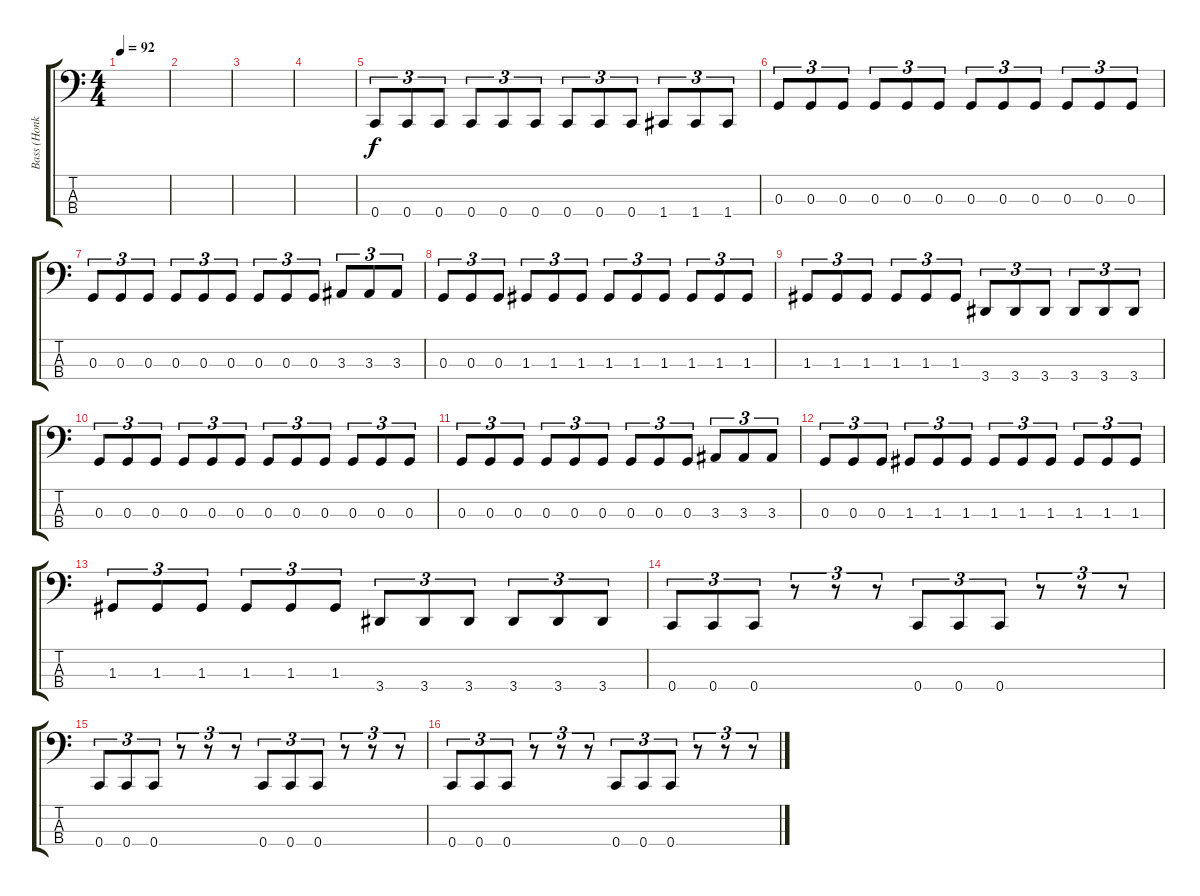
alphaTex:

\track ("Bass (Honkonen)" "Bass (Honk") {instrument electricbasspick}
\staff {score tabs}
\tuning (F2 C2 G1 C1) {hide}
\ts (4 4)
\tempo 92
\clef f4
\ks c
|
|
|
|
0.4.8{tu (3 2) dy f} 0.4.8{tu (3 2)} 0.4.8{tu (3 2)} 0.4.8{tu (3 2)} 0.4.8{tu (3 2)} 0.4.8{tu (3 2)} 0.4.8{tu (3 2)} 0.4.8{tu (3 2)} 0.4.8{tu (3 2)} 1.4.8{tu (3 2)} 1.4.8{tu (3 2)} 1.4.8{tu (3 2)} |
0.3.8{tu (3 2)} 0.3.8{tu (3 2)} 0.3.8{tu (3 2)} 0.3.8{tu (3 2)} 0.3.8{tu (3 2)} 0.3.8{tu (3 2)} 0.3.8{tu (3 2)} 0.3.8{tu (3 2)} 0.3.8{tu (3 2)} 0.3.8{tu (3 2)} 0.3.8{tu (3 2)} 0.3.8{tu (3 2)} |
0.3.8{tu (3 2)} 0.3.8{tu (3 2)} 0.3.8{tu (3 2)} 0.3.8{tu (3 2)} 0.3.8{tu (3 2)} 0.3.8{tu (3 2)} 0.3.8{tu (3 2)} 0.3.8{tu (3 2)} 0.3.8{tu (3 2)} 3.3.8{tu (3 2)} 3.3.8{tu (3 2)} 3.3.8{tu (3 2)} |
0.3.8{tu (3 2)} 0.3.8{tu (3 2)} 0.3.8{tu (3 2)} 1.3.8{tu (3 2)} 1.3.8{tu (3 2)} 1.3.8{tu (3 2)} 1.3.8{tu (3 2)} 1.3.8{tu (3 2)} 1.3.8{tu (3 2)} 1.3.8{tu (3 2)} 1.3.8{tu (3 2)} 1.3.8{tu (3 2)} |
1.3.8{tu (3 2)} 1.3.8{tu (3 2)} 1.3.8{tu (3 2)} 1.3.8{tu (3 2)} 1.3.8{tu (3 2)} 1.3.8{tu (3 2)} 3.4.8{tu (3 2)} 3.4.8{tu (3 2)} 3.4.8{tu (3 2)} 3.4.8{tu (3 2)} 3.4.8{tu (3 2)} 3.4.8{tu (3 2)} |
0.3.8{tu (3 2)} 0.3.8{tu (3 2)} 0.3.8{tu (3 2)} 0.3.8{tu (3 2)} 0.3.8{tu (3 2)} 0.3.8{tu (3 2)} 0.3.8{tu (3 2)} 0.3.8{tu (3 2)} 0.3.8{tu (3 2)} 0.3.8{tu (3 2)} 0.3.8{tu (3 2)} 0.3.8{tu (3 2)} |
0.3.8{tu (3 2)} 0.3.8{tu (3 2)} 0.3.8{tu (3 2)} 0.3.8{tu (3 2)} 0.3.8{tu (3 2)} 0.3.8{tu (3 2)} 0.3.8{tu (3 2)} 0.3.8{tu (3 2)} 0.3.8{tu (3 2)} 3.3.8{tu (3 2)} 3.3.8{tu (3 2)} 3.3.8{tu (3 2)} |
0.3.8{tu (3 2)} 0.3.8{tu (3 2)} 0.3.8{tu (3 2)} 1.3.8{tu (3 2)} 1.3.8{tu (3 2)} 1.3.8{tu (3 2)} 1.3.8{tu (3 2)} 1.3.8{tu (3 2)} 1.3.8{tu (3 2)} 1.3.8{tu (3 2)} 1.3.8{tu (3 2)} 1.3.8{tu (3 2)} |
1.3.8{tu (3 2)} 1.3.8{tu (3 2)} 1.3.8{tu (3 2)} 1.3.8{tu (3 2)} 1.3.8{tu (3 2)} 1.3.8{tu (3 2)} 3.4.8{tu (3 2)} 3.4.8{tu (3 2)} 3.4.8{tu (3 2)} 3.4.8{tu (3 2)} 3.4.8{tu (3 2)} 3.4.8{tu (3 2)} |
0.4.8{tu (3 2)} 0.4.8{tu (3 2)} 0.4.8{tu (3 2)} r.8{tu (3 2)} r.8{tu (3 2)} r.8{tu (3 2)} 0.4.8{tu (3 2)} 0.4.8{tu (3 2)} 0.4.8{tu (3 2)} r.8{tu (3 2)} r.8{tu (3 2)} r.8{tu (3 2)} |
0.4.8{tu (3 2)} 0.4.8{tu (3 2)} 0.4.8{tu (3 2)} r.8{tu (3 2)} r.8{tu (3 2)} r.8{tu (3 2)} 0.4.8{tu (3 2)} 0.4.8{tu (3 2)} 0.4.8{tu (3 2)} r.8{tu (3 2)} r.8{tu (3 2)} r.8{tu (3 2)} |
0.4.8{tu (3 2)} 0.4.8{tu (3 2)} 0.4.8{tu (3 2)} r.8{tu (3 2)} r.8{tu (3 2)} r.8{tu (3 2)} 0.4.8{tu (3 2)} 0.4.8{tu (3 2)} 0.4.8{tu (3 2)} r.8{tu (3 2)} r.8{tu (3 2)} r.8{tu (3 2)}
